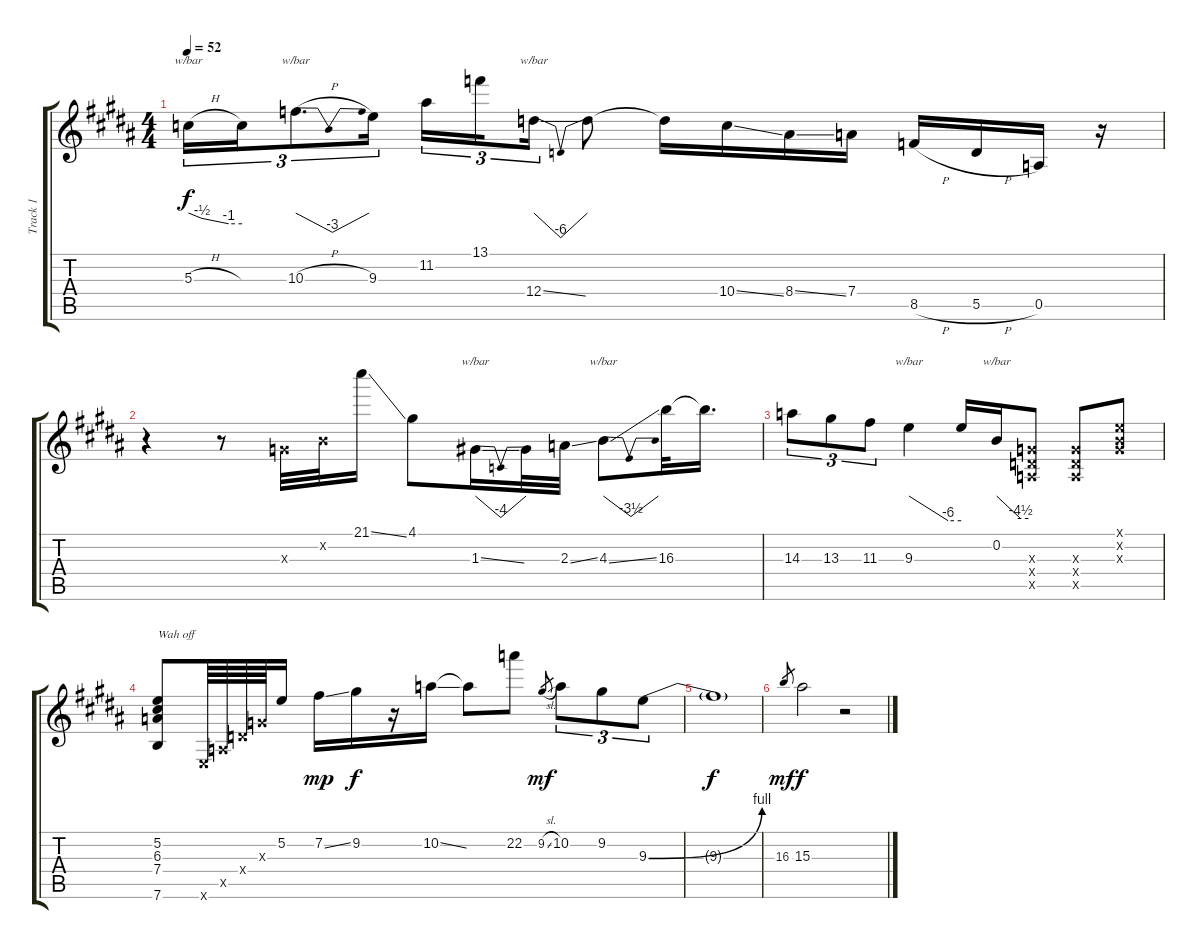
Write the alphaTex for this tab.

\track ("Track 1" "Track 1") {instrument overdrivenguitar}
\staff {score tabs}
\tuning (E4 B3 G3 D3 A2 E2) {hide}
\ts (4 4)
\tempo 52
\clef g2
\ks b
5.3{h}.16{tu (3 2) tbe (custom default 0 0 15 -2 45 -4 60 -4) dy f} 5.3{t}.16{tu (3 2)} 10.3{h}.8{d tu (3 2) tbe (dip default 0 0 30 -12 60 0)} 9.3.16{tu (3 2)} 11.2.16{tu (3 2)} 13.1.16{tu (3 2) beam splitsecondary} 12.4{ss}.16{tu (3 2) tbe (dip default 0 0 30 -24 60 0)} 12.4{t}.8 12.4{t}.16 10.4{ss}.16 8.4{ss}.16 7.4.16 8.5{h}.16 5.5{h}.16 0.5.16 r.16 |
r.4 r.8 0.3{x}.32 0.2{x}.32 21.1{ss}.16 4.1.8 1.3{ss}.16{tbe (dip default 0 0 30 -16 60 0)} 1.3{t}.32 2.3{ss}.32 4.3{ss}.8{tbe (dip default 0 0 30 -14 60 0)} 16.3.32 16.3{t}.16{d} |
14.3.8{tu (3 2)} 13.3.8{tu (3 2)} 11.3.8{tu (3 2)} 9.3.4{tbe (custom default 0 0 45 -24 60 -24)} 9.3{t}.16 0.2.16{tbe (custom default 0 0 45 -18 60 -18)} (0.3{x} 0.4{x} 0.5{x}).8 (0.3{x} 0.4{x} 0.5{x}).8 (0.1{x} 0.2{x} 0.3{x}).8 |
(5.2 6.3 7.4 7.6).8{txt "Wah off"} 0.6{x}.64 0.5{x}.64 0.4{x}.64 0.3{x}.64 5.2.16 7.2{ss}.16{dy mp} 9.2.16{dy f} r.16 10.2{ss}.16 10.2{t}.8 22.2.8 9.2{sl}.8{gr dy mf} 10.2.8{tu (3 2)} 9.2.8{tu (3 2)} 9.3{be (bend 0 0 60 4)}.8{tu (3 2)} |
9.3{t}.1{dy f} |
16.3.8{gr dy mf} 15.3.2{dy f} r.2
